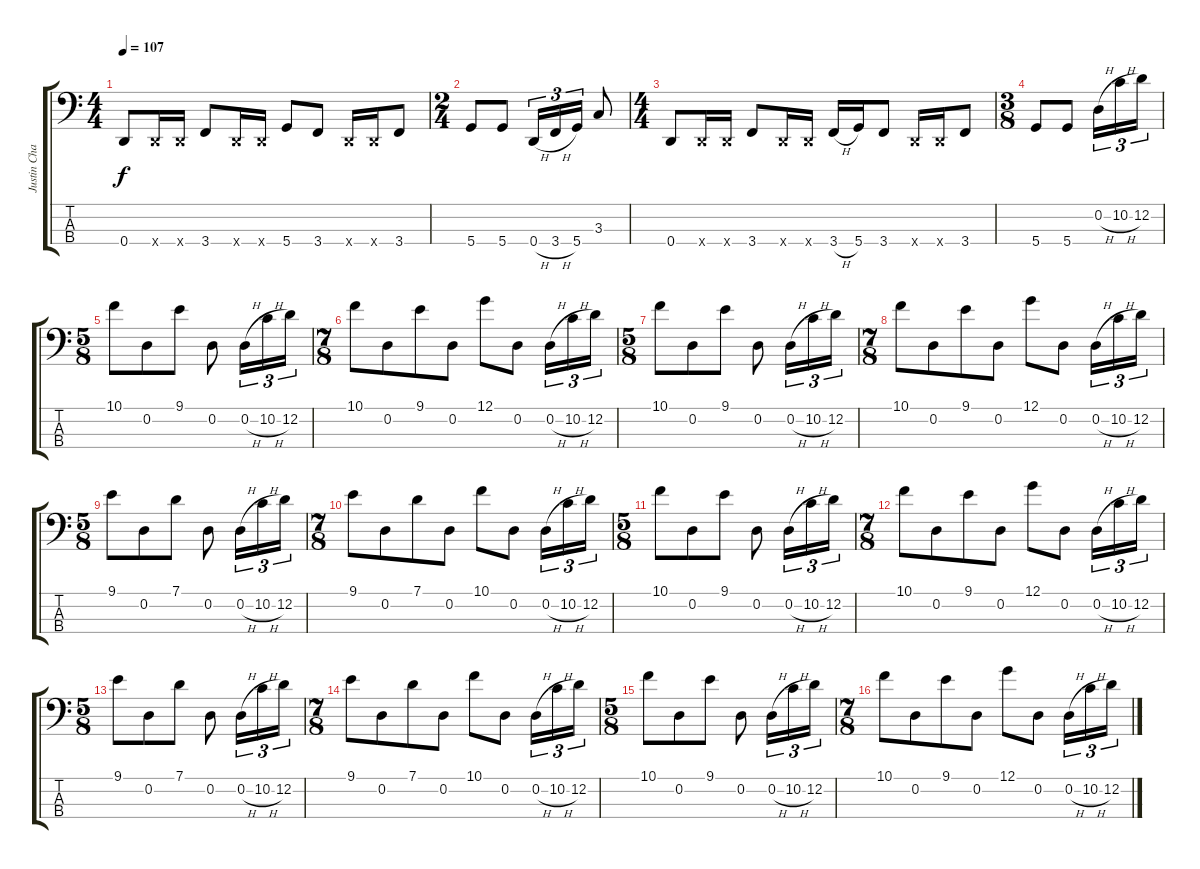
\track ("Justin Chancellor" "Justin Cha") {instrument electricbasspick}
\staff {score tabs}
\tuning (G2 D2 A1 D1) {hide}
\ts (4 4)
\tempo 107
\clef f4
\ks c
0.4.8{dy f} 0.4{x}.16 0.4{x}.16 3.4.8 0.4{x}.16 0.4{x}.16 5.4.8 3.4.8 0.4{x}.16 0.4{x}.16 3.4.8 |
\ts (2 4)
5.4.8 5.4.8 0.4{h}.16{tu (3 2)} 3.4{h}.16{tu (3 2)} 5.4.16{tu (3 2)} 3.3.8 |
\ts (4 4)
0.4.8 0.4{x}.16 0.4{x}.16 3.4.8 0.4{x}.16 0.4{x}.16 3.4{h}.16 5.4.16 3.4.8 0.4{x}.16 0.4{x}.16 3.4.8 |
\ts (3 8)
5.4.8 5.4.8 0.2{h}.16{tu (3 2)} 10.2{h}.16{tu (3 2)} 12.2.16{tu (3 2)} |
\ts (5 8)
10.1.8 0.2.8 9.1.8 0.2.8 0.2{h}.16{tu (3 2)} 10.2{h}.16{tu (3 2)} 12.2.16{tu (3 2)} |
\ts (7 8)
10.1.8 0.2.8 9.1.8 0.2.8 12.1.8 0.2.8 0.2{h}.16{tu (3 2)} 10.2{h}.16{tu (3 2)} 12.2.16{tu (3 2)} |
\ts (5 8)
10.1.8 0.2.8 9.1.8 0.2.8 0.2{h}.16{tu (3 2)} 10.2{h}.16{tu (3 2)} 12.2.16{tu (3 2)} |
\ts (7 8)
10.1.8 0.2.8 9.1.8 0.2.8 12.1.8 0.2.8 0.2{h}.16{tu (3 2)} 10.2{h}.16{tu (3 2)} 12.2.16{tu (3 2)} |
\ts (5 8)
9.1.8 0.2.8 7.1.8 0.2.8 0.2{h}.16{tu (3 2)} 10.2{h}.16{tu (3 2)} 12.2.16{tu (3 2)} |
\ts (7 8)
9.1.8 0.2.8 7.1.8 0.2.8 10.1.8 0.2.8 0.2{h}.16{tu (3 2)} 10.2{h}.16{tu (3 2)} 12.2.16{tu (3 2)} |
\ts (5 8)
10.1.8 0.2.8 9.1.8 0.2.8 0.2{h}.16{tu (3 2)} 10.2{h}.16{tu (3 2)} 12.2.16{tu (3 2)} |
\ts (7 8)
10.1.8 0.2.8 9.1.8 0.2.8 12.1.8 0.2.8 0.2{h}.16{tu (3 2)} 10.2{h}.16{tu (3 2)} 12.2.16{tu (3 2)} |
\ts (5 8)
9.1.8 0.2.8 7.1.8 0.2.8 0.2{h}.16{tu (3 2)} 10.2{h}.16{tu (3 2)} 12.2.16{tu (3 2)} |
\ts (7 8)
9.1.8 0.2.8 7.1.8 0.2.8 10.1.8 0.2.8 0.2{h}.16{tu (3 2)} 10.2{h}.16{tu (3 2)} 12.2.16{tu (3 2)} |
\ts (5 8)
10.1.8 0.2.8 9.1.8 0.2.8 0.2{h}.16{tu (3 2)} 10.2{h}.16{tu (3 2)} 12.2.16{tu (3 2)} |
\ts (7 8)
10.1.8 0.2.8 9.1.8 0.2.8 12.1.8 0.2.8 0.2{h}.16{tu (3 2)} 10.2{h}.16{tu (3 2)} 12.2.16{tu (3 2)}
